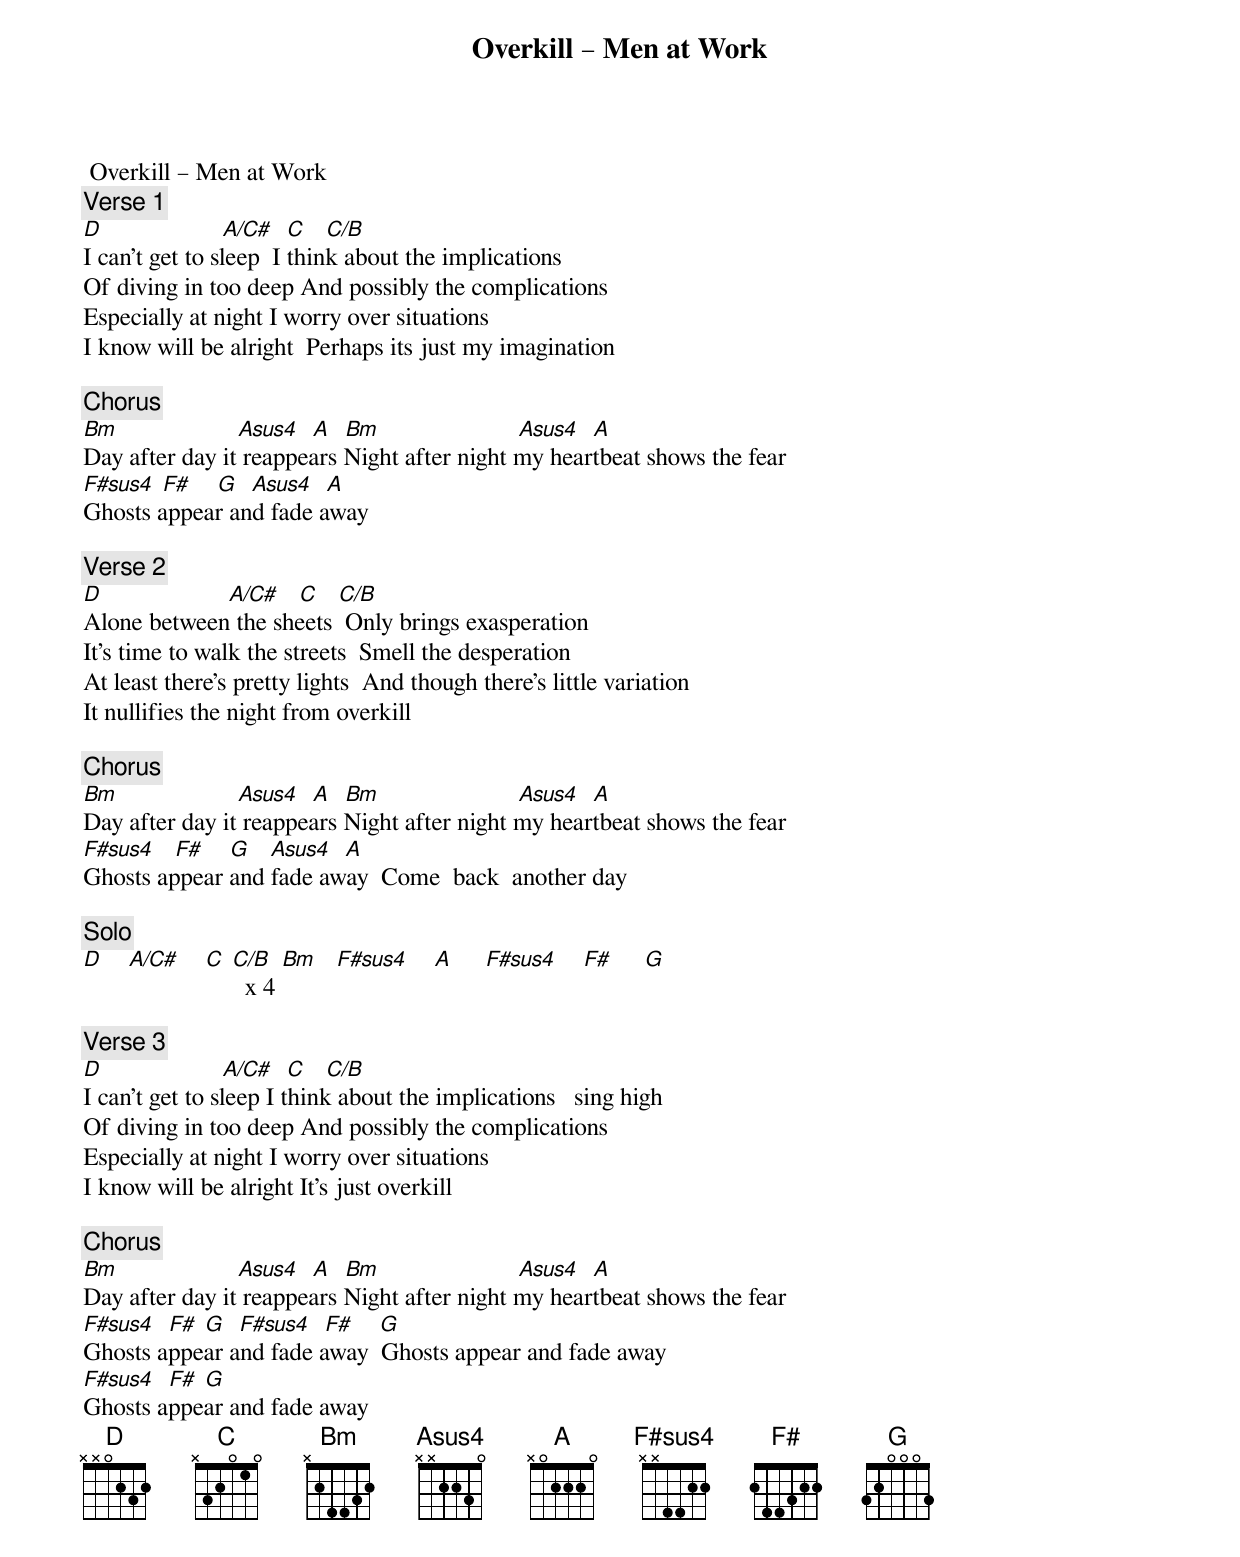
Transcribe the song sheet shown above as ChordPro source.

{title: Overkill – Men at Work}
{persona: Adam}
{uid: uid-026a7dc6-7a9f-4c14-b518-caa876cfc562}
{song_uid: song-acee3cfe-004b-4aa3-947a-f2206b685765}


 Overkill – Men at Work
{comment: Verse 1}
[D]              	    [A/C#] 	[C]			[C/B]
I can't get to sleep 	I think about the implications
Of diving in too deep	And possibly the complications
Especially at night	I worry over situations
I know will be alright 	Perhaps its just my imagination

{comment: Chorus}
[Bm]                 		[Asus4]  [A] 	[Bm]                 					[Asus4]  [A]
Day after day it reappears	Night after night my heartbeat shows the fear
[F#sus4]	[F#]  		[G]		[Asus4]  [A]
Ghosts appear and fade away

{comment: Verse 2}
[D]              	    	[A/C#] 		[C]			[C/B]
Alone between the sheets 	Only brings exasperation
It's time to walk the streets 	Smell the desperation
At least there's pretty lights 	And though there's little variation
It nullifies the night from overkill

{comment: Chorus}
[Bm]                 		[Asus4]  [A] 	[Bm]                 					[Asus4]  [A]
Day after day it reappears	Night after night my heartbeat shows the fear
[F#sus4]			[F#]  		[G]			[Asus4]  [A]
Ghosts appear and fade away		Come  back  another day

{comment: Solo}
[D]    [A/C#]    [C]	[C/B]  x 4	[Bm]   [F#sus4]    [A]     [F#sus4]    [F#]     [G]

{comment: Verse 3}
[D]              	    [A/C#] 	[C]			[C/B]
I can't get to sleep	I think about the implications			sing high
Of diving in too deep	And possibly the complications
Especially at night	I worry over situations
I know will be alright	It's just overkill

{comment: Chorus}
[Bm]                 		[Asus4]  [A] 	[Bm]                 					[Asus4]  [A]
Day after day it reappears	Night after night my heartbeat shows the fear
[F#sus4]		[F#]	[G] 	[F#sus4]		[F#]  		[G]
Ghosts appear and fade away	 Ghosts appear and fade away
[F#sus4]		[F#]	[G]
Ghosts appear and fade away
